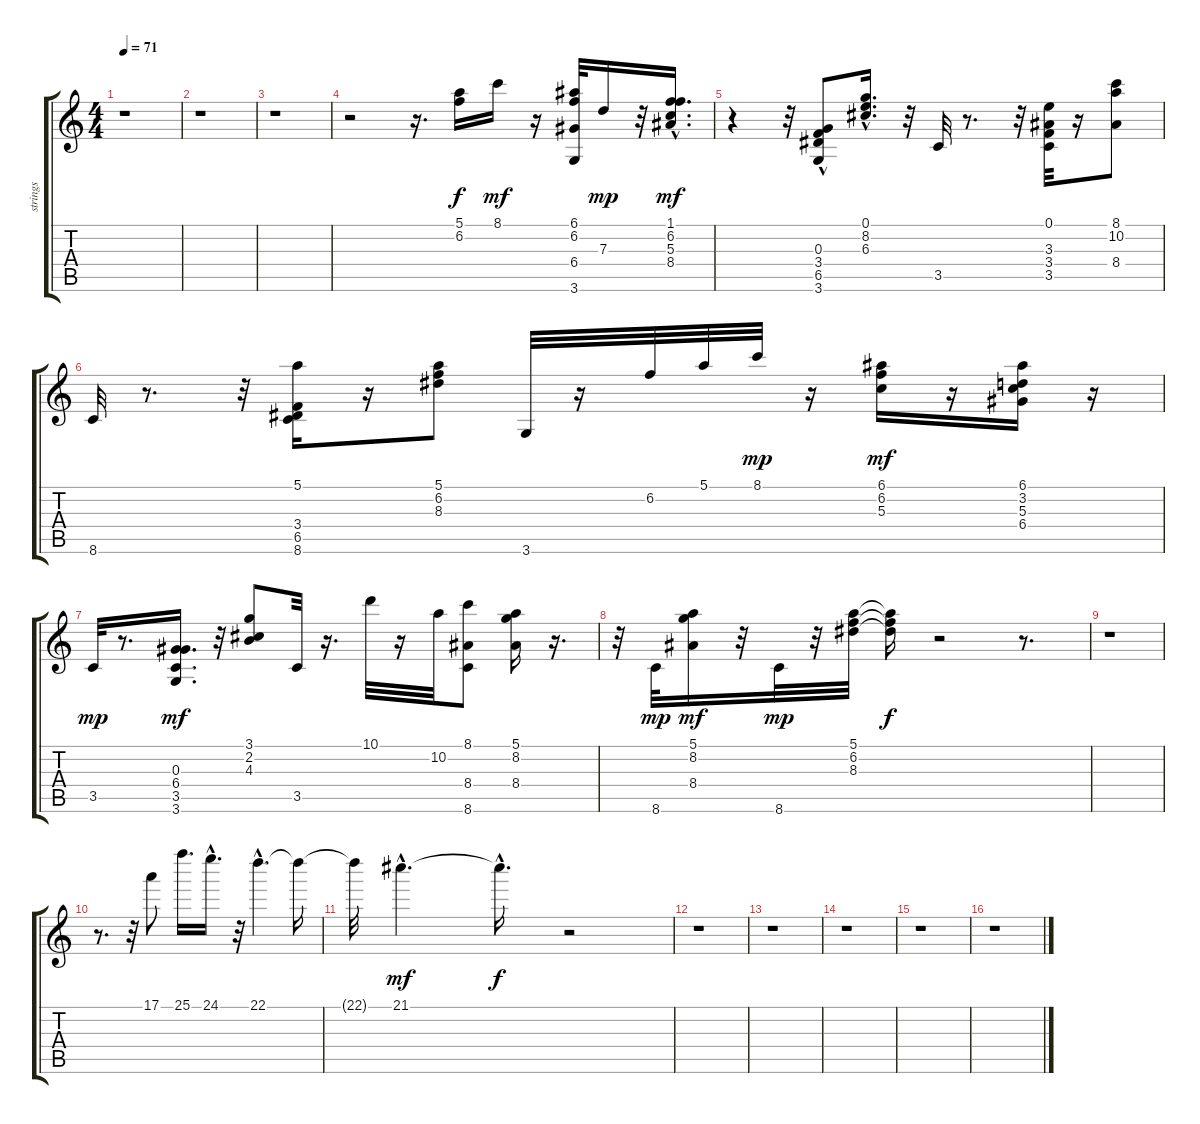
\track ("strings" "strings") {instrument acousticguitarnylon}
\staff {score tabs}
\tuning (E4 B3 G3 D3 A2 E2) {hide}
\ts (4 4)
\tempo 71
\clef g2
\ks c
r.1{dy f} |
r.1 |
r.1 |
r.2 r.16{d} (5.1 6.2).16 8.1.16{dy mf} r.16 (6.1 6.2 6.4 3.6).32 7.3.16{dy mp} r.32 (1.1{hac} 6.2{hac} 5.3{hac} 8.4{hac}).16{d dy mf} |
r.4 r.32 (0.3 3.4 6.5 3.6{hac}).8 (0.1{hac} 8.2{hac} 6.3{hac}).16{d} r.32 3.5.32 r.8{d} r.32 (0.1 3.3 3.4 3.5).32 r.16 (8.1 10.2 8.4).8 |
8.6.32 r.8{d} r.32 (5.1 3.4 6.5 8.6).16 r.16 (5.1 6.2 8.3).8 3.6.32 r.16 6.2.32 5.1.32 8.1.32{dy mp} r.16 (6.1 6.2 5.3).16{dy mf} r.16 (6.1 3.2 5.3 6.4).16 r.16 |
3.5.32{dy mp} r.8{d} (0.3 6.4 3.5 3.6).16{d dy mf} r.32 (3.1 2.2 4.3).8 3.5.32 r.16{d} 10.1.32 r.16 10.2.32 (8.1 8.4 8.6).8 (5.1 8.2 8.4).16 r.16{d} |
r.32 8.6.32{dy mp} (5.1 8.2 8.4).16{dy mf} r.32 8.6.32{dy mp} r.32 (5.1 6.2 8.3).32 (5.1{t} 6.2{t} 8.3{t}).16{dy f} r.2 r.8{d} |
r.1 |
r.8{d} r.32 17.1.8 25.1.16{d} 24.1{hac}.16{d} r.32 22.1{hac}.4{d} 22.1{t}.16 |
22.1{t}.32 21.1{hac}.4{d dy mf} 21.1{hac t}.16{d dy f} r.2 |
r.1 |
r.1 |
r.1 |
r.1 |
r.1
